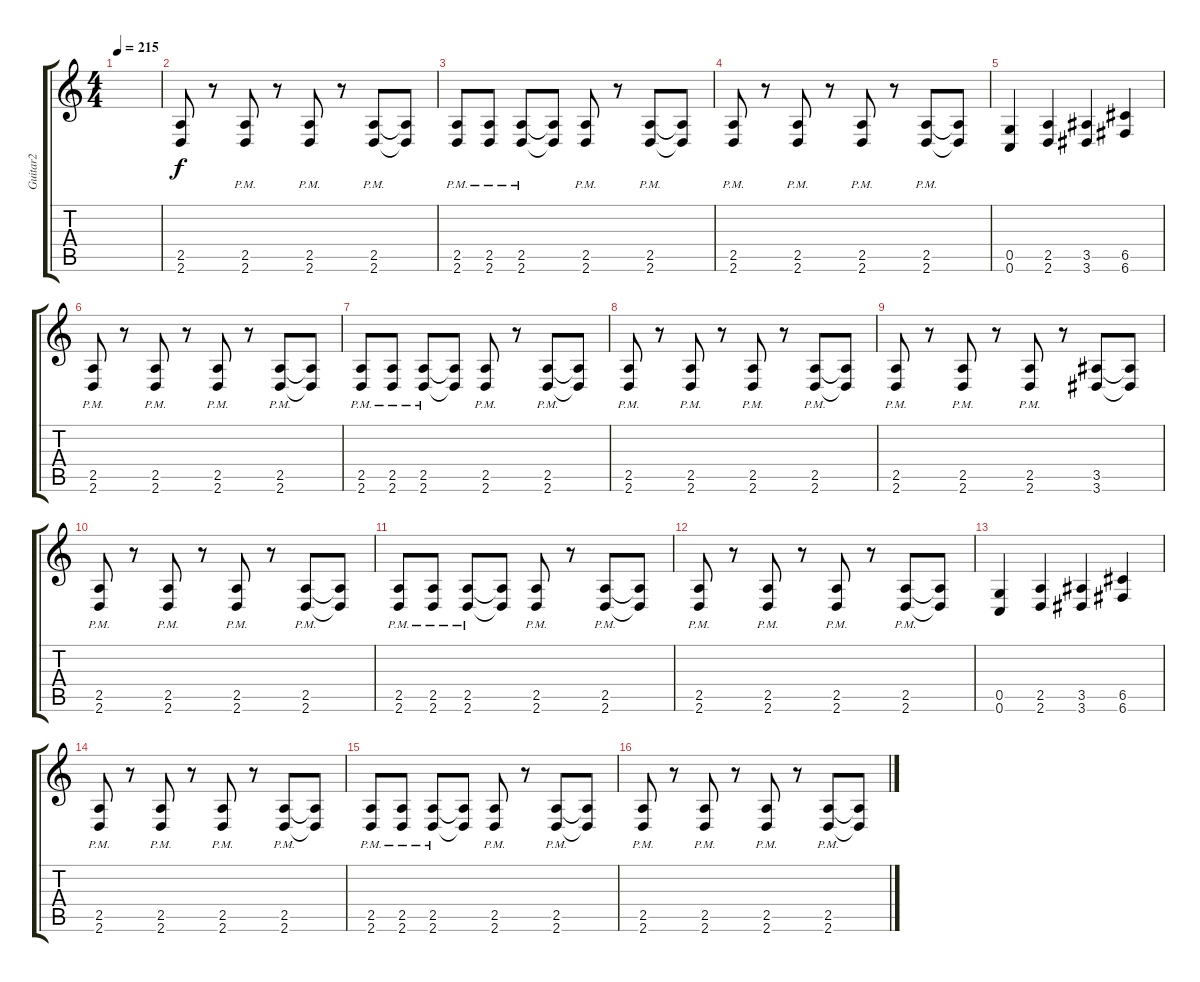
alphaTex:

\track ("Guitar2" "Guitar2") {instrument distortionguitar}
\staff {score tabs}
\tuning (E4 C4 G3 C3 G2 C2) {hide}
\ts (4 4)
\tempo 215
\clef g2
\ks c
|
(2.5 2.6).8 r.8 (2.5{pm} 2.6{pm}).8 r.8 (2.5{pm} 2.6{pm}).8 r.8 (2.5{pm} 2.6{pm}).8 (2.5{t} 2.6{t}).8 |
(2.5{pm} 2.6{pm}).8 (2.5{pm} 2.6{pm}).8 (2.5{pm} 2.6{pm}).8 (2.5{t} 2.6{t}).8 (2.5{pm} 2.6{pm}).8 r.8 (2.5{pm} 2.6{pm}).8 (2.5{t} 2.6{t}).8 |
(2.5{pm} 2.6{pm}).8 r.8 (2.5{pm} 2.6{pm}).8 r.8 (2.5{pm} 2.6{pm}).8 r.8 (2.5{pm} 2.6{pm}).8 (2.5{t} 2.6{t}).8 |
(0.5 0.6).4 (2.5 2.6).4 (3.5 3.6).4 (6.5 6.6).4 |
(2.5{pm} 2.6{pm}).8 r.8 (2.5{pm} 2.6{pm}).8 r.8 (2.5{pm} 2.6{pm}).8 r.8 (2.5{pm} 2.6{pm}).8 (2.5{t} 2.6{t}).8 |
(2.5{pm} 2.6{pm}).8 (2.5{pm} 2.6{pm}).8 (2.5{pm} 2.6{pm}).8 (2.5{t} 2.6{t}).8 (2.5{pm} 2.6{pm}).8 r.8 (2.5{pm} 2.6{pm}).8 (2.5{t} 2.6{t}).8 |
(2.5{pm} 2.6{pm}).8 r.8 (2.5{pm} 2.6{pm}).8 r.8 (2.5{pm} 2.6{pm}).8 r.8 (2.5{pm} 2.6{pm}).8 (2.5{t} 2.6{t}).8 |
(2.5{pm} 2.6{pm}).8 r.8 (2.5{pm} 2.6{pm}).8 r.8 (2.5{pm} 2.6{pm}).8 r.8 (3.5 3.6).8 (3.5{t} 3.6{t}).8 |
(2.5{pm} 2.6{pm}).8 r.8 (2.5{pm} 2.6{pm}).8 r.8 (2.5{pm} 2.6{pm}).8 r.8 (2.5{pm} 2.6{pm}).8 (2.5{t} 2.6{t}).8 |
(2.5{pm} 2.6{pm}).8 (2.5{pm} 2.6{pm}).8 (2.5{pm} 2.6{pm}).8 (2.5{t} 2.6{t}).8 (2.5{pm} 2.6{pm}).8 r.8 (2.5{pm} 2.6{pm}).8 (2.5{t} 2.6{t}).8 |
(2.5{pm} 2.6{pm}).8 r.8 (2.5{pm} 2.6{pm}).8 r.8 (2.5{pm} 2.6{pm}).8 r.8 (2.5{pm} 2.6{pm}).8 (2.5{t} 2.6{t}).8 |
(0.5 0.6).4 (2.5 2.6).4 (3.5 3.6).4 (6.5 6.6).4 |
(2.5{pm} 2.6{pm}).8 r.8 (2.5{pm} 2.6{pm}).8 r.8 (2.5{pm} 2.6{pm}).8 r.8 (2.5{pm} 2.6{pm}).8 (2.5{t} 2.6{t}).8 |
(2.5{pm} 2.6{pm}).8 (2.5{pm} 2.6{pm}).8 (2.5{pm} 2.6{pm}).8 (2.5{t} 2.6{t}).8 (2.5{pm} 2.6{pm}).8 r.8 (2.5{pm} 2.6{pm}).8 (2.5{t} 2.6{t}).8 |
(2.5{pm} 2.6{pm}).8 r.8 (2.5{pm} 2.6{pm}).8 r.8 (2.5{pm} 2.6{pm}).8 r.8 (2.5{pm} 2.6{pm}).8 (2.5{t} 2.6{t}).8
